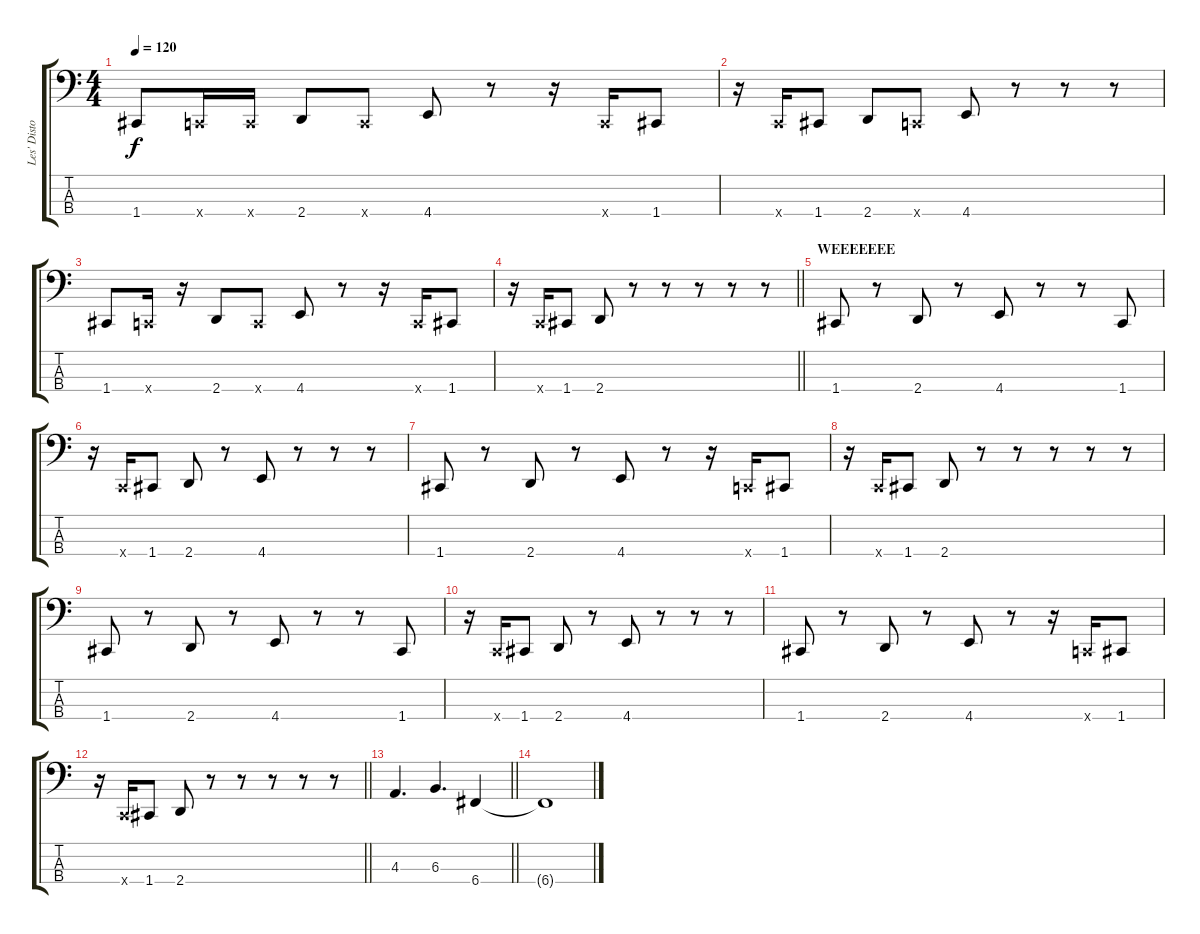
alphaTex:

\track ("Les' Distortion" "Les' Disto") {instrument overdrivenguitar}
\staff {score tabs}
\tuning (Eb2 Bb1 F1 C1) {hide}
\ts (4 4)
\tempo 120
\clef f4
\ks c
1.4.8{dy f} 0.4{x}.16 0.4{x}.16 2.4.8 0.4{x}.8 4.4.8 r.8 r.16 0.4{x}.16 1.4.8 |
r.16 0.4{x}.16 1.4.8 2.4.8 0.4{x}.8 4.4.8 r.8 r.8 r.8 |
1.4.8 0.4{x}.16 r.16 2.4.8 0.4{x}.8 4.4.8 r.8 r.16 0.4{x}.16 1.4.8 |
\barLineRight lightlight
r.16 0.4{x}.16 1.4.8 2.4.8 r.8 r.8 r.8 r.8 r.8 |
\section ("" "WEEEEEEE")
1.4.8 r.8 2.4.8 r.8 4.4.8 r.8 r.8 1.4.8 |
r.16 0.4{x}.16 1.4.8 2.4.8 r.8 4.4.8 r.8 r.8 r.8 |
1.4.8 r.8 2.4.8 r.8 4.4.8 r.8 r.16 0.4{x}.16 1.4.8 |
r.16 0.4{x}.16 1.4.8 2.4.8 r.8 r.8 r.8 r.8 r.8 |
1.4.8 r.8 2.4.8 r.8 4.4.8 r.8 r.8 1.4.8 |
r.16 0.4{x}.16 1.4.8 2.4.8 r.8 4.4.8 r.8 r.8 r.8 |
1.4.8 r.8 2.4.8 r.8 4.4.8 r.8 r.16 0.4{x}.16 1.4.8 |
\barLineRight lightlight
r.16 0.4{x}.16 1.4.8 2.4.8 r.8 r.8 r.8 r.8 r.8 |
\barLineRight lightlight
4.3.4{d} 6.3.4{d} 6.4.4 |
6.4{t}.1
